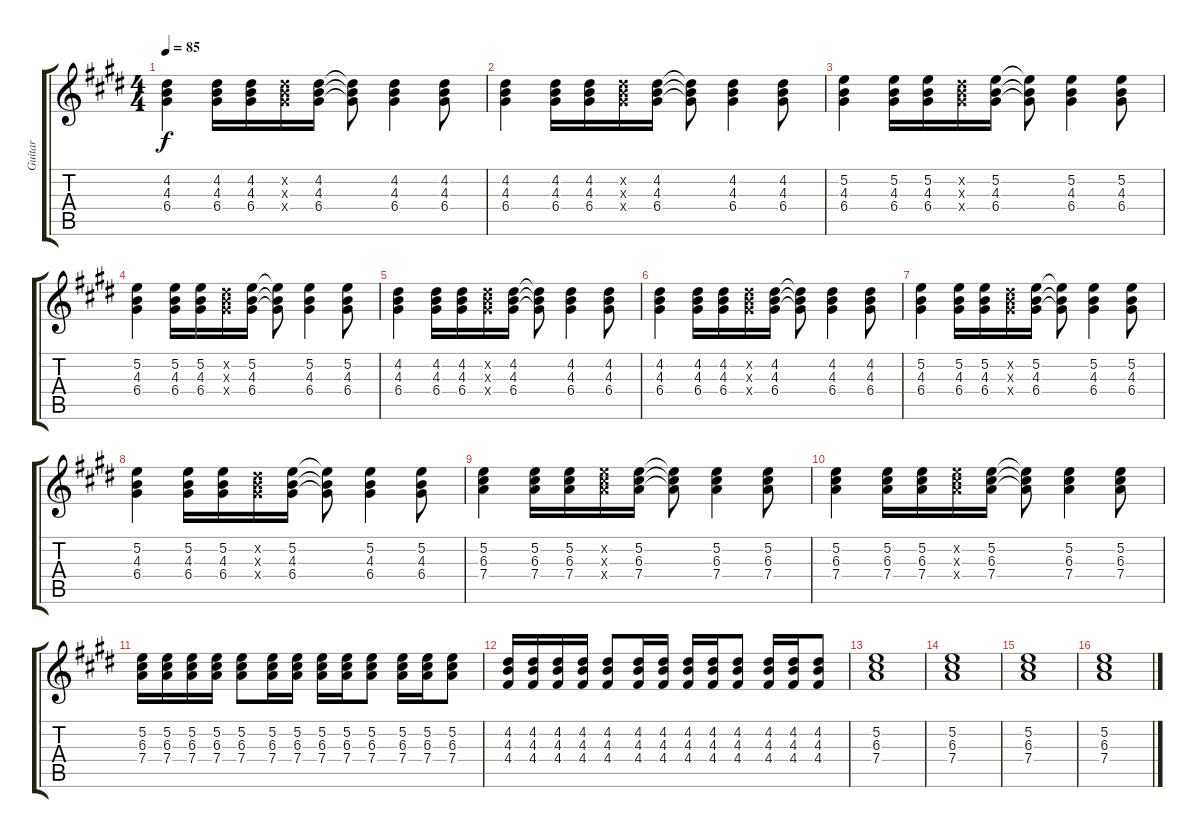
\track ("Guitar" "Guitar") {instrument electricguitarjazz}
\staff {score tabs}
\tuning (E4 B3 G3 D3 A2 E2) {hide}
\ts (4 4)
\tempo 85
\clef g2
\ks e
(4.2 4.3 6.4).4{dy f} (4.2 4.3 6.4).16 (4.2 4.3 6.4).16 (4.2{x} 4.3{x} 6.4{x}).16 (4.2 4.3 6.4).16 (4.2{t} 4.3{t} 6.4{t}).8 (4.2 4.3 6.4).4 (4.2 4.3 6.4).8 |
(4.2 4.3 6.4).4 (4.2 4.3 6.4).16 (4.2 4.3 6.4).16 (4.2{x} 4.3{x} 6.4{x}).16 (4.2 4.3 6.4).16 (4.2{t} 4.3{t} 6.4{t}).8 (4.2 4.3 6.4).4 (4.2 4.3 6.4).8 |
(5.2 4.3 6.4).4 (5.2 4.3 6.4).16 (5.2 4.3 6.4).16 (4.2{x} 4.3{x} 6.4{x}).16 (5.2 4.3 6.4).16 (5.2{t} 4.3{t} 6.4{t}).8 (5.2 4.3 6.4).4 (5.2 4.3 6.4).8 |
(5.2 4.3 6.4).4 (5.2 4.3 6.4).16 (5.2 4.3 6.4).16 (4.2{x} 4.3{x} 6.4{x}).16 (5.2 4.3 6.4).16 (5.2{t} 4.3{t} 6.4{t}).8 (5.2 4.3 6.4).4 (5.2 4.3 6.4).8 |
(4.2 4.3 6.4).4 (4.2 4.3 6.4).16 (4.2 4.3 6.4).16 (4.2{x} 4.3{x} 6.4{x}).16 (4.2 4.3 6.4).16 (4.2{t} 4.3{t} 6.4{t}).8 (4.2 4.3 6.4).4 (4.2 4.3 6.4).8 |
(4.2 4.3 6.4).4 (4.2 4.3 6.4).16 (4.2 4.3 6.4).16 (4.2{x} 4.3{x} 6.4{x}).16 (4.2 4.3 6.4).16 (4.2{t} 4.3{t} 6.4{t}).8 (4.2 4.3 6.4).4 (4.2 4.3 6.4).8 |
(5.2 4.3 6.4).4 (5.2 4.3 6.4).16 (5.2 4.3 6.4).16 (4.2{x} 4.3{x} 6.4{x}).16 (5.2 4.3 6.4).16 (5.2{t} 4.3{t} 6.4{t}).8 (5.2 4.3 6.4).4 (5.2 4.3 6.4).8 |
(5.2 4.3 6.4).4 (5.2 4.3 6.4).16 (5.2 4.3 6.4).16 (4.2{x} 4.3{x} 6.4{x}).16 (5.2 4.3 6.4).16 (5.2{t} 4.3{t} 6.4{t}).8 (5.2 4.3 6.4).4 (5.2 4.3 6.4).8 |
(5.2 6.3 7.4).4 (5.2 6.3 7.4).16 (5.2 6.3 7.4).16 (5.2{x} 6.3{x} 7.4{x}).16 (5.2 6.3 7.4).16 (5.2{t} 6.3{t} 7.4{t}).8 (5.2 6.3 7.4).4 (5.2 6.3 7.4).8 |
(5.2 6.3 7.4).4 (5.2 6.3 7.4).16 (5.2 6.3 7.4).16 (5.2{x} 6.3{x} 7.4{x}).16 (5.2 6.3 7.4).16 (5.2{t} 6.3{t} 7.4{t}).8 (5.2 6.3 7.4).4 (5.2 6.3 7.4).8 |
(5.2 6.3 7.4).16 (5.2 6.3 7.4).16 (5.2 6.3 7.4).16 (5.2 6.3 7.4).16 (5.2 6.3 7.4).8 (5.2 6.3 7.4).16 (5.2 6.3 7.4).16 (5.2 6.3 7.4).16 (5.2 6.3 7.4).16 (5.2 6.3 7.4).8 (5.2 6.3 7.4).16 (5.2 6.3 7.4).16 (5.2 6.3 7.4).8 |
(4.2 4.3 4.4).16 (4.2 4.3 4.4).16 (4.2 4.3 4.4).16 (4.2 4.3 4.4).16 (4.2 4.3 4.4).8 (4.2 4.3 4.4).16 (4.2 4.3 4.4).16 (4.2 4.3 4.4).16 (4.2 4.3 4.4).16 (4.2 4.3 4.4).8 (4.2 4.3 4.4).16 (4.2 4.3 4.4).16 (4.2 4.3 4.4).8 |
(5.2 6.3 7.4).1 |
(5.2 6.3 7.4).1 |
(5.2 6.3 7.4).1 |
(5.2 6.3 7.4).1
